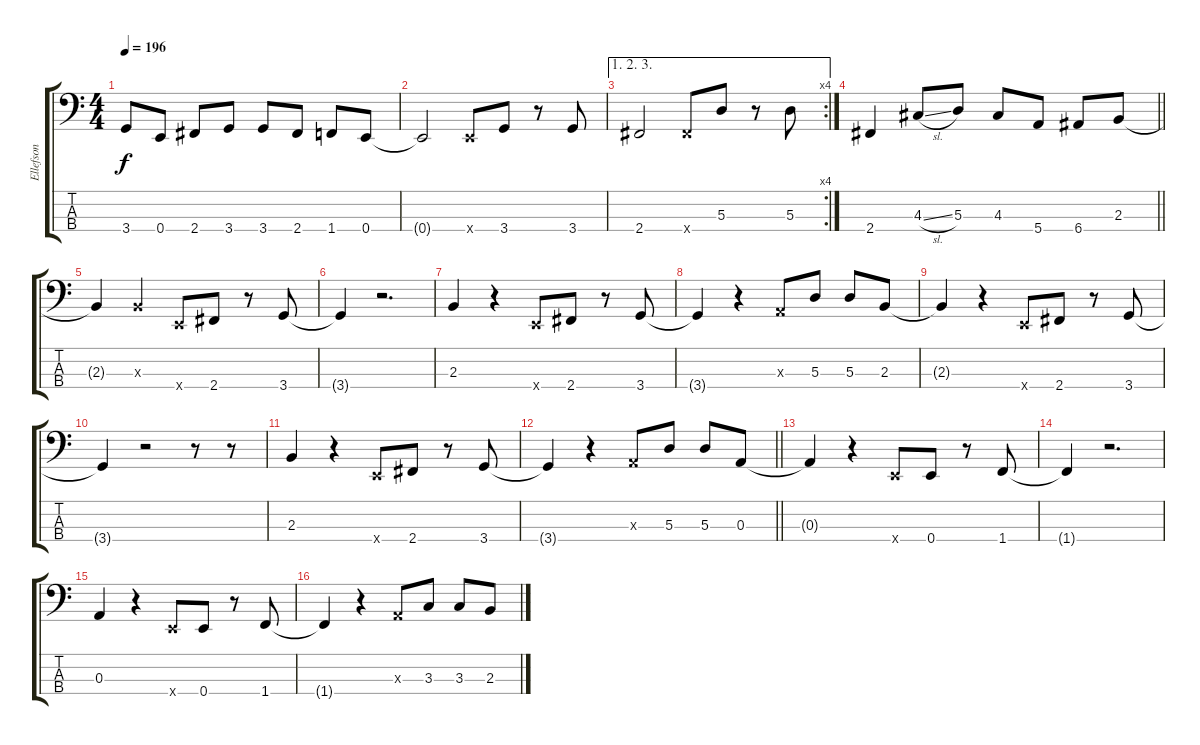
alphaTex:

\track ("Ellefson" "Ellefson") {instrument electricbasspick}
\staff {score tabs}
\tuning (G2 D2 A1 E1) {hide}
\ts (4 4)
\tempo 196
\clef f4
\ks c
3.4{t}.8{dy f} 0.4.8 2.4.8 3.4.8 3.4.8 2.4.8 1.4.8 0.4.8 |
0.4{t}.2 0.4{x}.8 3.4.8 r.8 3.4.8 |
\ae (1 2 3)
\rc 4
2.4.2 2.4{x}.8 5.3.8 r.8 5.3.8 |
\barLineRight lightlight
2.4.4 4.3{sl}.8 5.3.8 4.3.8 5.4.8 6.4.8 2.3.8 |
2.3{t}.4 2.3{x}.4 0.4{x}.8 2.4.8 r.8 3.4.8 |
3.4{t}.4 r.2{d} |
2.3.4 r.4 0.4{x}.8 2.4.8 r.8 3.4.8 |
3.4{t}.4 r.4 0.3{x}.8 5.3.8 5.3.8 2.3.8 |
2.3{t}.4 r.4 0.4{x}.8 2.4.8 r.8 3.4.8 |
3.4{t}.4 r.2 r.8 r.8 |
2.3.4 r.4 0.4{x}.8 2.4.8 r.8 3.4.8 |
\barLineRight lightlight
3.4{t}.4 r.4 0.3{x}.8 5.3.8 5.3.8 0.3.8 |
0.3{t}.4 r.4 0.4{x}.8 0.4.8 r.8 1.4.8 |
1.4{t}.4 r.2{d} |
0.3.4 r.4 0.4{x}.8 0.4.8 r.8 1.4.8 |
1.4{t}.4 r.4 0.3{x}.8 3.3.8 3.3.8 2.3.8
